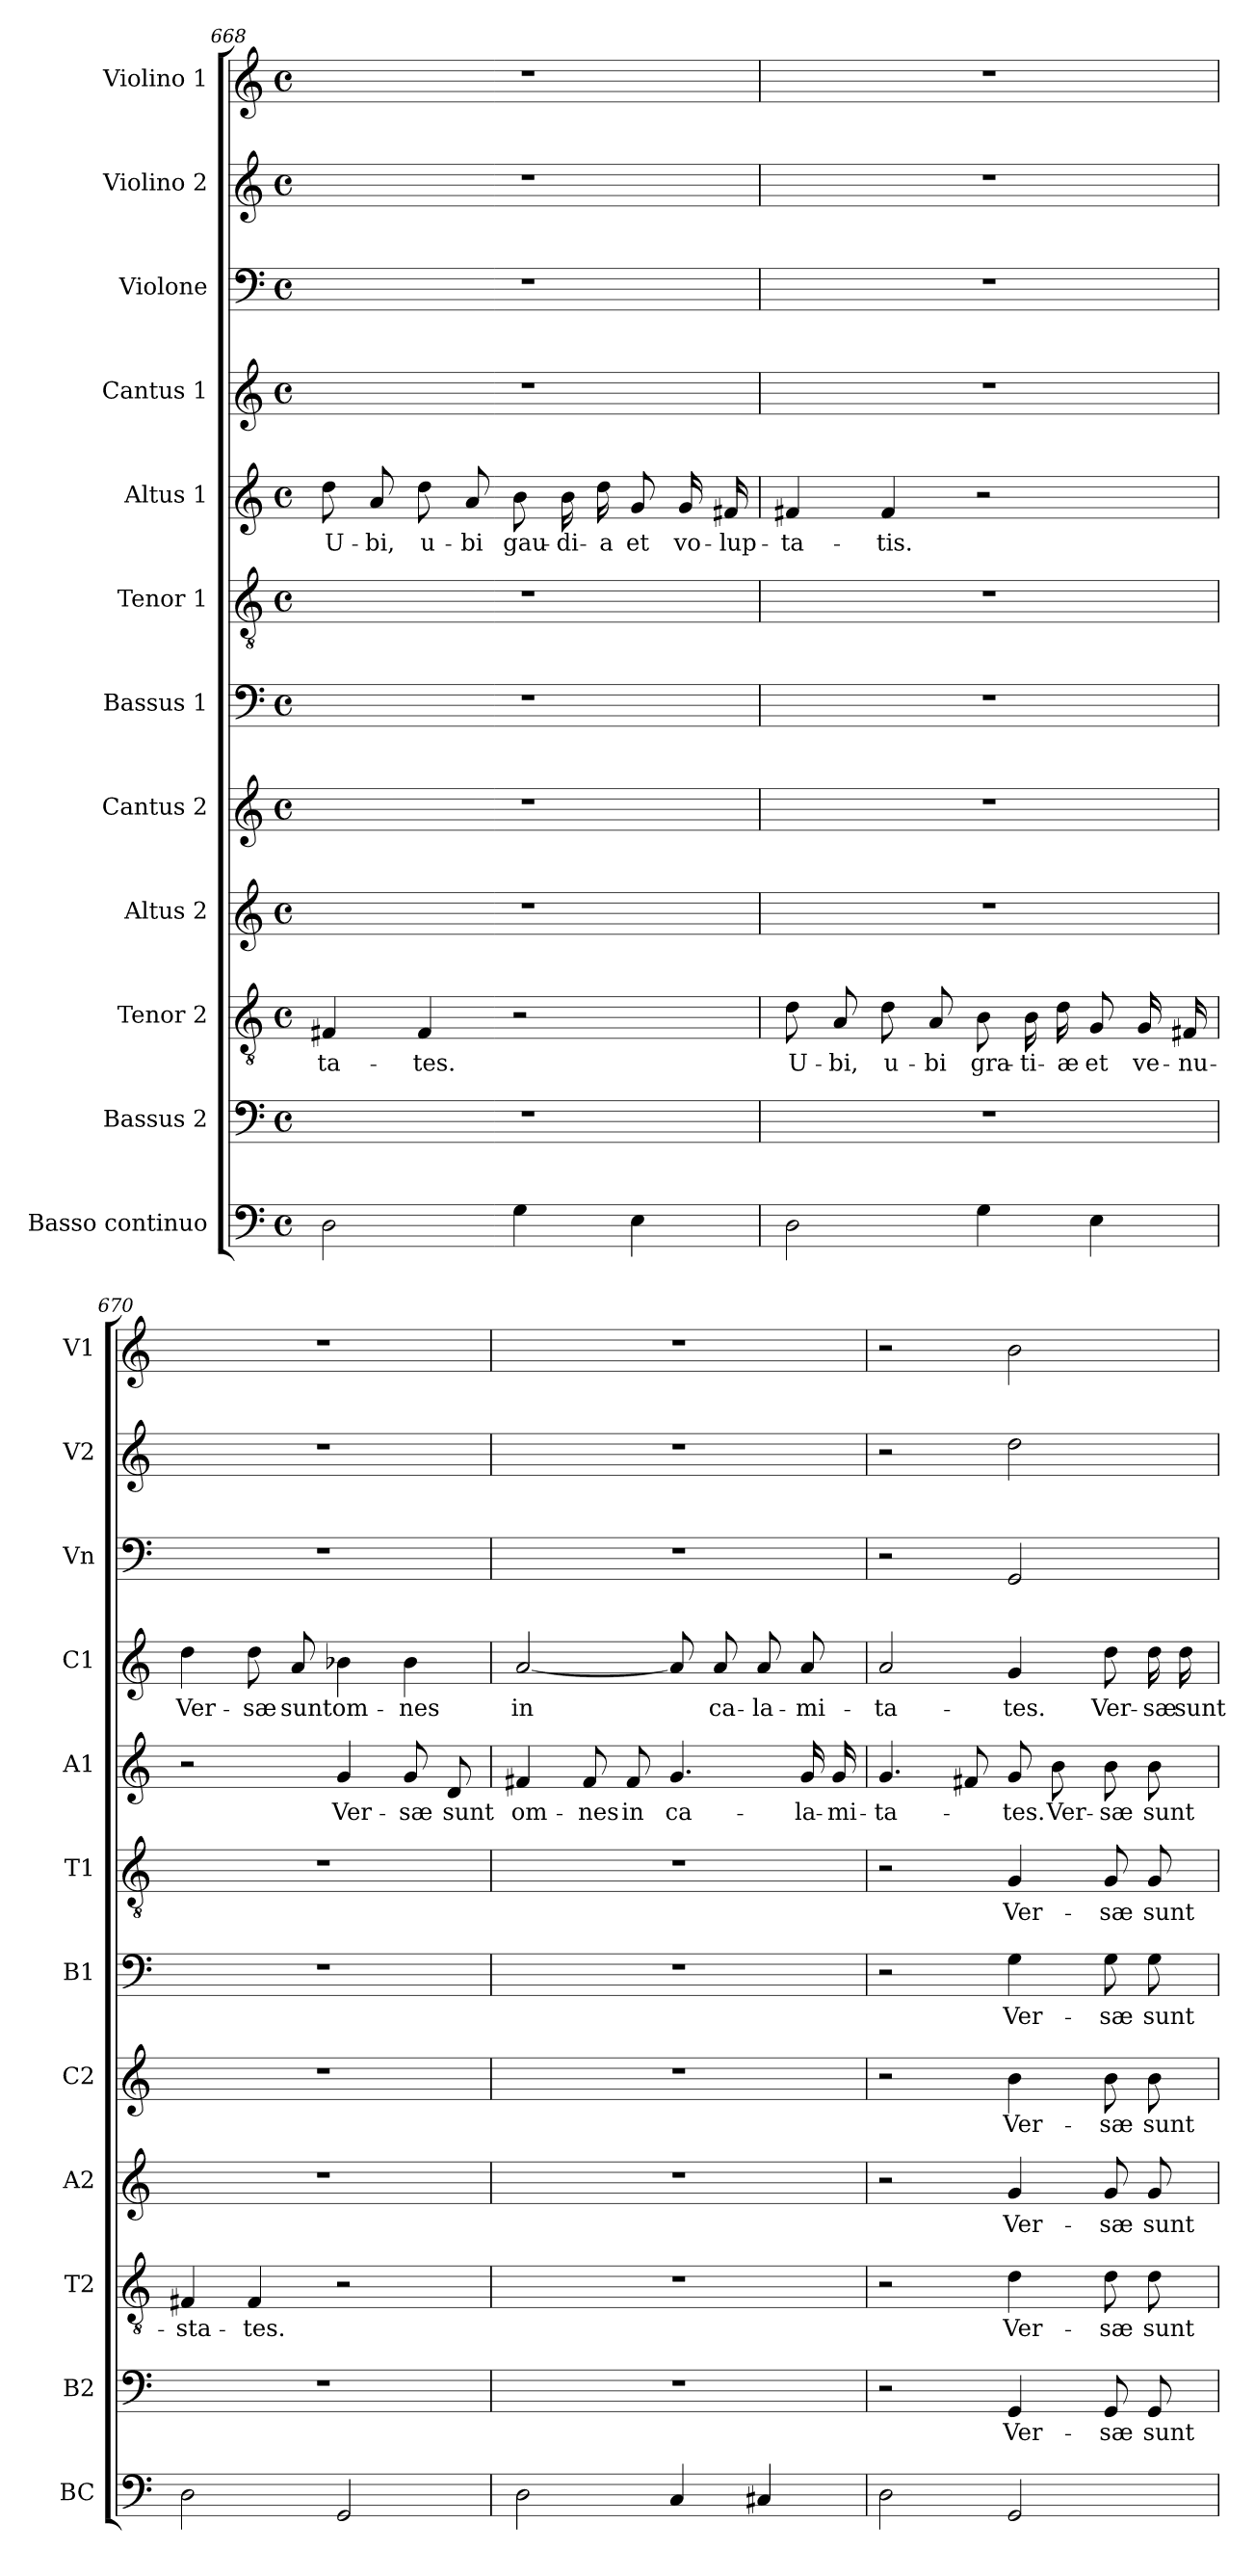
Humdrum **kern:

**kern	**kern	**text	**kern	**text	**kern	**text	**kern	**text	**kern	**text	**kern	**text	**kern	**text	**kern	**text	**kern	**kern	**kern
*part12	*part11	*part11	*part10	*part10	*part9	*part9	*part8	*part8	*part7	*part7	*part6	*part6	*part5	*part5	*part4	*part4	*part3	*part2	*part1
*staff12	*staff11	*staff11	*staff10	*staff10	*staff9	*staff9	*staff8	*staff8	*staff7	*staff7	*staff6	*staff6	*staff5	*staff5	*staff4	*staff4	*staff3	*staff2	*staff1
*I"Basso continuo	*I"Bassus 2	*	*I"Tenor 2	*	*I"Altus 2	*	*I"Cantus 2	*	*I"Bassus 1	*	*I"Tenor 1	*	*I"Altus 1	*	*I"Cantus 1	*	*I"Violone	*I"Violino 2	*I"Violino 1
*I'BC	*I'B2	*	*I'T2	*	*I'A2	*	*I'C2	*	*I'B1	*	*I'T1	*	*I'A1	*	*I'C1	*	*I'Vn	*I'V2	*I'V1
*clefF4	*clefF4	*	*clefGv2	*	*clefG2	*	*clefG2	*	*clefF4	*	*clefGv2	*	*clefG2	*	*clefG2	*	*clefF4	*clefG2	*clefG2
*ITrd7c12	*	*	*	*	*	*	*	*	*	*	*	*	*	*	*	*	*ITrd7c12	*	*
*k[]	*k[]	*	*k[]	*	*k[]	*	*k[]	*	*k[]	*	*k[]	*	*k[]	*	*k[]	*	*k[]	*k[]	*k[]
*C:	*C:	*	*C:	*	*C:	*	*C:	*	*C:	*	*C:	*	*C:	*	*C:	*	*C:	*C:	*C:
*M4/4	*M4/4	*	*M4/4	*	*M4/4	*	*M4/4	*	*M4/4	*	*M4/4	*	*M4/4	*	*M4/4	*	*M4/4	*M4/4	*M4/4
*met(c)	*met(c)	*	*met(c)	*	*met(c)	*	*met(c)	*	*met(c)	*	*met(c)	*	*met(c)	*	*met(c)	*	*met(c)	*met(c)	*met(c)
=668	=668	=668	=668	=668	=668	=668	=668	=668	=668	=668	=668	=668	=668	=668	=668	=668	=668	=668	=668
!	!	!	!	!LO:LY:b	!	!	!	!	!	!	!	!	!	!LO:LY:b	!	!	!	!	!
2DD\	1r	.	4F#X/	-ta-	1r	.	1r	.	1r	.	1r	.	8dd\	U-	1r	.	1r	1r	1r
!	!	!	!	!	!	!	!	!	!	!	!	!	!	!LO:LY:b	!	!	!	!	!
.	.	.	.	.	.	.	.	.	.	.	.	.	8a/	-bi,	.	.	.	.	.
!	!	!	!	!LO:LY:b	!	!	!	!	!	!	!	!	!	!LO:LY:b	!	!	!	!	!
.	.	.	4F#/	-tes.	.	.	.	.	.	.	.	.	8dd\	u-	.	.	.	.	.
!	!	!	!	!	!	!	!	!	!	!	!	!	!	!LO:LY:b	!	!	!	!	!
.	.	.	.	.	.	.	.	.	.	.	.	.	8a/	-bi	.	.	.	.	.
!	!	!	!	!	!	!	!	!	!	!	!	!	!	!LO:LY:b	!	!	!	!	!
4GG\	.	.	2r	.	.	.	.	.	.	.	.	.	8b\	gau-	.	.	.	.	.
!	!	!	!	!	!	!	!	!	!	!	!	!	!	!LO:LY:b	!	!	!	!	!
.	.	.	.	.	.	.	.	.	.	.	.	.	16b\	-di-	.	.	.	.	.
!	!	!	!	!	!	!	!	!	!	!	!	!	!	!LO:LY:b	!	!	!	!	!
.	.	.	.	.	.	.	.	.	.	.	.	.	16dd\	-a	.	.	.	.	.
!	!	!	!	!	!	!	!	!	!	!	!	!	!	!LO:LY:b	!	!	!	!	!
4EE\	.	.	.	.	.	.	.	.	.	.	.	.	8g/	et	.	.	.	.	.
!	!	!	!	!	!	!	!	!	!	!	!	!	!	!LO:LY:b	!	!	!	!	!
.	.	.	.	.	.	.	.	.	.	.	.	.	16g/	vo-	.	.	.	.	.
!	!	!	!	!	!	!	!	!	!	!	!	!	!	!LO:LY:b	!	!	!	!	!
.	.	.	.	.	.	.	.	.	.	.	.	.	16f#X/	-lup-	.	.	.	.	.
!!LO:PB:g=z
=669	=669	=669	=669	=669	=669	=669	=669	=669	=669	=669	=669	=669	=669	=669	=669	=669	=669	=669	=669
!	!	!	!	!LO:LY:b	!	!	!	!	!	!	!	!	!	!LO:LY:b	!	!	!	!	!
2DD\	1r	.	8d\	U-	1r	.	1r	.	1r	.	1r	.	4f#X/	-ta-	1r	.	1r	1r	1r
!	!	!	!	!LO:LY:b	!	!	!	!	!	!	!	!	!	!	!	!	!	!	!
.	.	.	8A/	-bi,	.	.	.	.	.	.	.	.	.	.	.	.	.	.	.
!	!	!	!	!LO:LY:b	!	!	!	!	!	!	!	!	!	!LO:LY:b	!	!	!	!	!
.	.	.	8d\	u-	.	.	.	.	.	.	.	.	4f#/	-tis.	.	.	.	.	.
!	!	!	!	!LO:LY:b	!	!	!	!	!	!	!	!	!	!	!	!	!	!	!
.	.	.	8A/	-bi	.	.	.	.	.	.	.	.	.	.	.	.	.	.	.
!	!	!	!	!LO:LY:b	!	!	!	!	!	!	!	!	!	!	!	!	!	!	!
4GG\	.	.	8B\	gra-	.	.	.	.	.	.	.	.	2r	.	.	.	.	.	.
!	!	!	!	!LO:LY:b	!	!	!	!	!	!	!	!	!	!	!	!	!	!	!
.	.	.	16B\	-ti-	.	.	.	.	.	.	.	.	.	.	.	.	.	.	.
!	!	!	!	!LO:LY:b	!	!	!	!	!	!	!	!	!	!	!	!	!	!	!
.	.	.	16d\	-æ	.	.	.	.	.	.	.	.	.	.	.	.	.	.	.
!	!	!	!	!LO:LY:b	!	!	!	!	!	!	!	!	!	!	!	!	!	!	!
4EE\	.	.	8G/	et	.	.	.	.	.	.	.	.	.	.	.	.	.	.	.
!	!	!	!	!LO:LY:b	!	!	!	!	!	!	!	!	!	!	!	!	!	!	!
.	.	.	16G/	ve-	.	.	.	.	.	.	.	.	.	.	.	.	.	.	.
!	!	!	!	!LO:LY:b	!	!	!	!	!	!	!	!	!	!	!	!	!	!	!
.	.	.	16F#X/	-nu-	.	.	.	.	.	.	.	.	.	.	.	.	.	.	.
=670	=670	=670	=670	=670	=670	=670	=670	=670	=670	=670	=670	=670	=670	=670	=670	=670	=670	=670	=670
!	!	!	!	!LO:LY:b	!	!	!	!	!	!	!	!	!	!	!	!LO:LY:b	!	!	!
2DD\	1r	.	4F#X/	-sta-	1r	.	1r	.	1r	.	1r	.	2r	.	4dd\	Ver-	1r	1r	1r
!	!	!	!	!LO:LY:b	!	!	!	!	!	!	!	!	!	!	!	!LO:LY:b	!	!	!
.	.	.	4F#/	-tes.	.	.	.	.	.	.	.	.	.	.	8dd\	-sæ	.	.	.
!	!	!	!	!	!	!	!	!	!	!	!	!	!	!	!	!LO:LY:b	!	!	!
.	.	.	.	.	.	.	.	.	.	.	.	.	.	.	8a/	sunt	.	.	.
!	!	!	!	!	!	!	!	!	!	!	!	!	!	!LO:LY:b	!	!LO:LY:b	!	!	!
2GGG/	.	.	2r	.	.	.	.	.	.	.	.	.	4g/	Ver-	4b-X\	om-	.	.	.
!	!	!	!	!	!	!	!	!	!	!	!	!	!	!LO:LY:b	!	!LO:LY:b	!	!	!
.	.	.	.	.	.	.	.	.	.	.	.	.	8g/	-sæ	4b-\	-nes	.	.	.
!	!	!	!	!	!	!	!	!	!	!	!	!	!	!LO:LY:b	!	!	!	!	!
.	.	.	.	.	.	.	.	.	.	.	.	.	8d/	sunt	.	.	.	.	.
=671	=671	=671	=671	=671	=671	=671	=671	=671	=671	=671	=671	=671	=671	=671	=671	=671	=671	=671	=671
!	!	!	!	!	!	!	!	!	!	!	!	!	!	!LO:LY:b	!	!LO:LY:b	!	!	!
2DD\	1r	.	1r	.	1r	.	1r	.	1r	.	1r	.	4f#X/	om-	[2a/	in	1r	1r	1r
!	!	!	!	!	!	!	!	!	!	!	!	!	!	!LO:LY:b	!	!	!	!	!
.	.	.	.	.	.	.	.	.	.	.	.	.	8f#/	-nes	.	.	.	.	.
!	!	!	!	!	!	!	!	!	!	!	!	!	!	!LO:LY:b	!	!	!	!	!
.	.	.	.	.	.	.	.	.	.	.	.	.	8f#/	in	.	.	.	.	.
!	!	!	!	!	!	!	!	!	!	!	!	!	!	!LO:LY:b	!	!	!	!	!
4CC/	.	.	.	.	.	.	.	.	.	.	.	.	4.g/	ca-	8a/]	.	.	.	.
!	!	!	!	!	!	!	!	!	!	!	!	!	!	!	!	!LO:LY:b	!	!	!
.	.	.	.	.	.	.	.	.	.	.	.	.	.	.	8a/	ca-	.	.	.
!	!	!	!	!	!	!	!	!	!	!	!	!	!	!	!	!LO:LY:b	!	!	!
4CC#X/	.	.	.	.	.	.	.	.	.	.	.	.	.	.	8a/	-la-	.	.	.
!	!	!	!	!	!	!	!	!	!	!	!	!	!	!LO:LY:b	!	!LO:LY:b	!	!	!
.	.	.	.	.	.	.	.	.	.	.	.	.	16g/	-la-	8a/	-mi-	.	.	.
!	!	!	!	!	!	!	!	!	!	!	!	!	!	!LO:LY:b	!	!	!	!	!
.	.	.	.	.	.	.	.	.	.	.	.	.	16g/	-mi-	.	.	.	.	.
=672	=672	=672	=672	=672	=672	=672	=672	=672	=672	=672	=672	=672	=672	=672	=672	=672	=672	=672	=672
!	!	!	!	!	!	!	!	!	!	!	!	!	!	!LO:LY:b	!	!LO:LY:b	!	!	!
2DD\	2r	.	2r	.	2r	.	2r	.	2r	.	2r	.	4.g/	-ta-	2a/	-ta-	2r	2r	2r
.	.	.	.	.	.	.	.	.	.	.	.	.	8f#X/	.	.	.	.	.	.
!	!	!LO:LY:b	!	!LO:LY:b	!	!LO:LY:b	!	!LO:LY:b	!	!LO:LY:b	!	!LO:LY:b	!	!LO:LY:b	!	!LO:LY:b	!	!	!
2GGG/	4GG/	Ver-	4d\	Ver-	4g/	Ver-	4b\	Ver-	4G\	Ver-	4G/	Ver-	8g/	-tes.	4g/	-tes.	2GGG/	2dd\	2b\
!	!	!	!	!	!	!	!	!	!	!	!	!	!	!LO:LY:b	!	!	!	!	!
.	.	.	.	.	.	.	.	.	.	.	.	.	8b\	Ver-	.	.	.	.	.
!	!	!LO:LY:b	!	!LO:LY:b	!	!LO:LY:b	!	!LO:LY:b	!	!LO:LY:b	!	!LO:LY:b	!	!LO:LY:b	!	!LO:LY:b	!	!	!
.	8GG/	-sæ	8d\	-sæ	8g/	-sæ	8b\	-sæ	8G\	-sæ	8G/	-sæ	8b\	-sæ	8dd\	Ver-	.	.	.
!	!	!LO:LY:b	!	!LO:LY:b	!	!LO:LY:b	!	!LO:LY:b	!	!LO:LY:b	!	!LO:LY:b	!	!LO:LY:b	!	!LO:LY:b	!	!	!
.	8GG/	sunt	8d\	sunt	8g/	sunt	8b\	sunt	8G\	sunt	8G/	sunt	8b\	sunt	16dd\	-sæ	.	.	.
!	!	!	!	!	!	!	!	!	!	!	!	!	!	!	!	!LO:LY:b	!	!	!
.	.	.	.	.	.	.	.	.	.	.	.	.	.	.	16dd\	sunt	.	.	.
=	=	=	=	=	=	=	=	=	=	=	=	=	=	=	=	=	=	=	=
*-	*-	*-	*-	*-	*-	*-	*-	*-	*-	*-	*-	*-	*-	*-	*-	*-	*-	*-	*-
